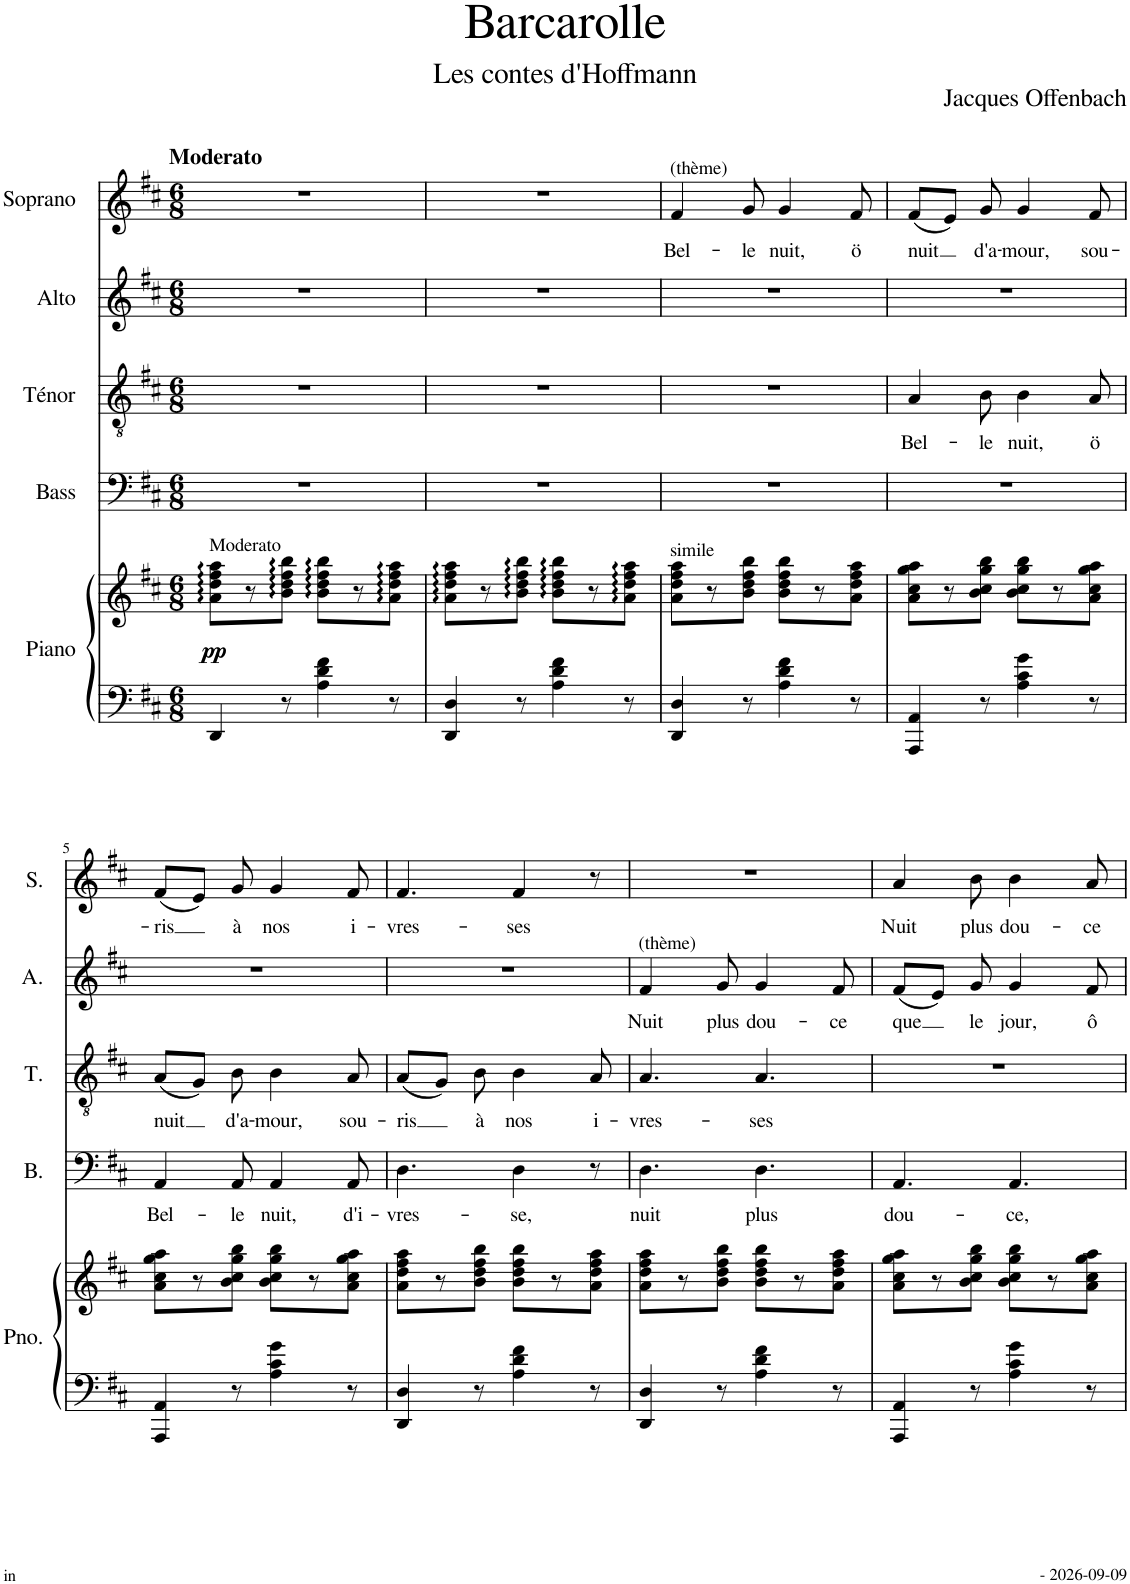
**kern	**kern	**dynam	**kern	**text	**kern	**text	**kern	**text	**kern	**text
*part5	*part5	*part5	*part4	*part4	*part3	*part3	*part2	*part2	*part1	*part1
*staff6	*staff5	*staff5/6	*staff4	*staff4	*staff3	*staff3	*staff2	*staff2	*staff1	*staff1
*I"Piano	*	*	*I"Bass	*	*I"Ténor	*	*I"Alto	*	*I"Soprano	*
*I'Pno.	*	*	*I'B.	*	*I'T.	*	*I'A.	*	*I'S.	*
*clefF4	*clefG2	*	*clefF4	*	*clefGv2	*	*clefG2	*	*clefG2	*
*k[f#c#]	*k[f#c#]	*	*k[f#c#]	*	*k[f#c#]	*	*k[f#c#]	*	*k[f#c#]	*
*D:	*D:	*	*D:	*	*D:	*	*D:	*	*D:	*
*M6/8	*M6/8	*	*M6/8	*	*M6/8	*	*M6/8	*	*M6/8	*
=1	=1	=1	=1	=1	=1	=1	=1	=1	=1	=1
!	!	!	!	!	!	!	!	!	!LO:TX:a:B:t=Moderato	!
!	!LO:TX:a:t=Moderato	!	!	!	!	!	!	!	!	!
!	!	!LO:DY:b	!	!	!	!	!	!	!	!
!	!	!LO:DY:n=1:b	!	!	!	!	!	!	!	!
4DD/	8a\:: 8dd\:: 8ff#\:: 8aa\::L	pp pp	2.r	.	2.r	.	2.r	.	2.r	.
.	8r	.	.	.	.	.	.	.	.	.
8r	8b\:: 8dd\:: 8ff#\:: 8bb\::J	.	.	.	.	.	.	.	.	.
4A\ 4d\ 4f#\	8b\:: 8dd\:: 8ff#\:: 8bb\::L	.	.	.	.	.	.	.	.	.
.	8r	.	.	.	.	.	.	.	.	.
8r	8a\:: 8dd\:: 8ff#\:: 8aa\::J	.	.	.	.	.	.	.	.	.
=2	=2	=2	=2	=2	=2	=2	=2	=2	=2	=2
4DD/ 4D/	8a\:: 8dd\:: 8ff#\:: 8aa\::L	.	2.r	.	2.r	.	2.r	.	2.r	.
.	8r	.	.	.	.	.	.	.	.	.
8r	8b\:: 8dd\:: 8ff#\:: 8bb\::J	.	.	.	.	.	.	.	.	.
4A\ 4d\ 4f#\	8b\:: 8dd\:: 8ff#\:: 8bb\::L	.	.	.	.	.	.	.	.	.
.	8r	.	.	.	.	.	.	.	.	.
8r	8a\:: 8dd\:: 8ff#\:: 8aa\::J	.	.	.	.	.	.	.	.	.
=3	=3	=3	=3	=3	=3	=3	=3	=3	=3	=3
!	!	!	!	!	!	!	!	!	!LO:TX:a:t=(thème)	!
!	!LO:TX:a:t=simile	!	!	!	!	!	!	!	!	!
!	!	!	!	!	!	!	!	!	!	!LO:LY:b
4DD/ 4D/	8a\ 8dd\ 8ff#\ 8aa\L	.	2.r	.	2.r	.	2.r	.	4f#/	Bel-
.	8r	.	.	.	.	.	.	.	.	.
!	!	!	!	!	!	!	!	!	!	!LO:LY:b
8r	8b\ 8dd\ 8ff#\ 8bb\J	.	.	.	.	.	.	.	8g/	-le
!	!	!	!	!	!	!	!	!	!	!LO:LY:b
4A\ 4d\ 4f#\	8b\ 8dd\ 8ff#\ 8bb\L	.	.	.	.	.	.	.	4g/	nuit,
.	8r	.	.	.	.	.	.	.	.	.
!	!	!	!	!	!	!	!	!	!	!LO:LY:b
8r	8a\ 8dd\ 8ff#\ 8aa\J	.	.	.	.	.	.	.	8f#/	ö
=4	=4	=4	=4	=4	=4	=4	=4	=4	=4	=4
!	!	!	!	!	!	!LO:LY:b	!	!	!	!LO:LY:b
4AAA/ 4AA/	8a\ 8cc#\ 8gg\ 8aa\L	.	2.r	.	4A/	Bel-	2.r	.	(8f#/L	nuit
.	8r	.	.	.	.	.	.	.	8e/J)	.
!	!	!	!	!	!	!LO:LY:b	!	!	!	!LO:LY:b
8r	8b\ 8cc#\ 8gg\ 8bb\J	.	.	.	8B\	-le	.	.	8g/	d'a-
!	!	!	!	!	!	!LO:LY:b	!	!	!	!LO:LY:b
4A\ 4c#\ 4g\	8b\ 8cc#\ 8gg\ 8bb\L	.	.	.	4B\	nuit,	.	.	4g/	-mour,
.	8r	.	.	.	.	.	.	.	.	.
!	!	!	!	!	!	!LO:LY:b	!	!	!	!LO:LY:b
8r	8a\ 8cc#\ 8gg\ 8aa\J	.	.	.	8A/	ö	.	.	8f#/	sou-
!!LO:LB:g=z
=5	=5	=5	=5	=5	=5	=5	=5	=5	=5	=5
!	!	!	!	!LO:LY:b	!	!LO:LY:b	!	!	!	!LO:LY:b
4AAA/ 4AA/	8a\ 8cc#\ 8gg\ 8aa\L	.	4AA/	Bel-	(8A/L	nuit	2.r	.	(8f#/L	-ris
.	8r	.	.	.	8G/J)	.	.	.	8e/J)	.
!	!	!	!	!LO:LY:b	!	!LO:LY:b	!	!	!	!LO:LY:b
8r	8b\ 8cc#\ 8gg\ 8bb\J	.	8AA/	-le	8B\	d'a-	.	.	8g/	à
!	!	!	!	!LO:LY:b	!	!LO:LY:b	!	!	!	!LO:LY:b
4A\ 4c#\ 4g\	8b\ 8cc#\ 8gg\ 8bb\L	.	4AA/	nuit,	4B\	-mour,	.	.	4g/	nos
.	8r	.	.	.	.	.	.	.	.	.
!	!	!	!	!LO:LY:b	!	!LO:LY:b	!	!	!	!LO:LY:b
8r	8a\ 8cc#\ 8gg\ 8aa\J	.	8AA/	d'i-	8A/	sou-	.	.	8f#/	i-
=6	=6	=6	=6	=6	=6	=6	=6	=6	=6	=6
!	!	!	!	!LO:LY:b	!	!LO:LY:b	!	!	!	!LO:LY:b
4DD/ 4D/	8a\ 8dd\ 8ff#\ 8aa\L	.	4.D\	-vres-	(8A/L	-ris	2.r	.	4.f#/	-vres-
.	8r	.	.	.	8G/J)	.	.	.	.	.
!	!	!	!	!	!	!LO:LY:b	!	!	!	!
8r	8b\ 8dd\ 8ff#\ 8bb\J	.	.	.	8B\	à	.	.	.	.
!	!	!	!	!LO:LY:b	!	!LO:LY:b	!	!	!	!LO:LY:b
4A\ 4d\ 4f#\	8b\ 8dd\ 8ff#\ 8bb\L	.	4D\	-se,	4B\	nos	.	.	4f#/	-ses
.	8r	.	.	.	.	.	.	.	.	.
!	!	!	!	!	!	!LO:LY:b	!	!	!	!
8r	8a\ 8dd\ 8ff#\ 8aa\J	.	8r	.	8A/	i-	.	.	8r	.
=7	=7	=7	=7	=7	=7	=7	=7	=7	=7	=7
!	!	!	!	!	!	!	!LO:TX:a:t=(thème)	!	!	!
!	!	!	!	!LO:LY:b	!	!LO:LY:b	!	!LO:LY:b	!	!
4DD/ 4D/	8a\ 8dd\ 8ff#\ 8aa\L	.	4.D\	nuit	4.A/	-vres-	4f#/	Nuit	2.r	.
.	8r	.	.	.	.	.	.	.	.	.
!	!	!	!	!	!	!	!	!LO:LY:b	!	!
8r	8b\ 8dd\ 8ff#\ 8bb\J	.	.	.	.	.	8g/	plus	.	.
!	!	!	!	!LO:LY:b	!	!LO:LY:b	!	!LO:LY:b	!	!
4A\ 4d\ 4f#\	8b\ 8dd\ 8ff#\ 8bb\L	.	4.D\	plus	4.A/	-ses	4g/	dou-	.	.
.	8r	.	.	.	.	.	.	.	.	.
!	!	!	!	!	!	!	!	!LO:LY:b	!	!
8r	8a\ 8dd\ 8ff#\ 8aa\J	.	.	.	.	.	8f#/	-ce	.	.
=8	=8	=8	=8	=8	=8	=8	=8	=8	=8	=8
!	!	!	!	!LO:LY:b	!	!	!	!LO:LY:b	!	!LO:LY:b
4AAA/ 4AA/	8a\ 8cc#\ 8gg\ 8aa\L	.	4.AA/	dou-	2.r	.	(8f#/L	que	4a/	Nuit
.	8r	.	.	.	.	.	8e/J)	.	.	.
!	!	!	!	!	!	!	!	!LO:LY:b	!	!LO:LY:b
8r	8b\ 8cc#\ 8gg\ 8bb\J	.	.	.	.	.	8g/	le	8b\	plus
!	!	!	!	!LO:LY:b	!	!	!	!LO:LY:b	!	!LO:LY:b
4A\ 4c#\ 4g\	8b\ 8cc#\ 8gg\ 8bb\L	.	4.AA/	-ce,	.	.	4g/	jour,	4b\	dou-
.	8r	.	.	.	.	.	.	.	.	.
!	!	!	!	!	!	!	!	!LO:LY:b	!	!LO:LY:b
8r	8a\ 8cc#\ 8gg\ 8aa\J	.	.	.	.	.	8f#/	ô	8a/	-ce
=	=	=	=	=	=	=	=	=	=	=
*-	*-	*-	*-	*-	*-	*-	*-	*-	*-	*-
